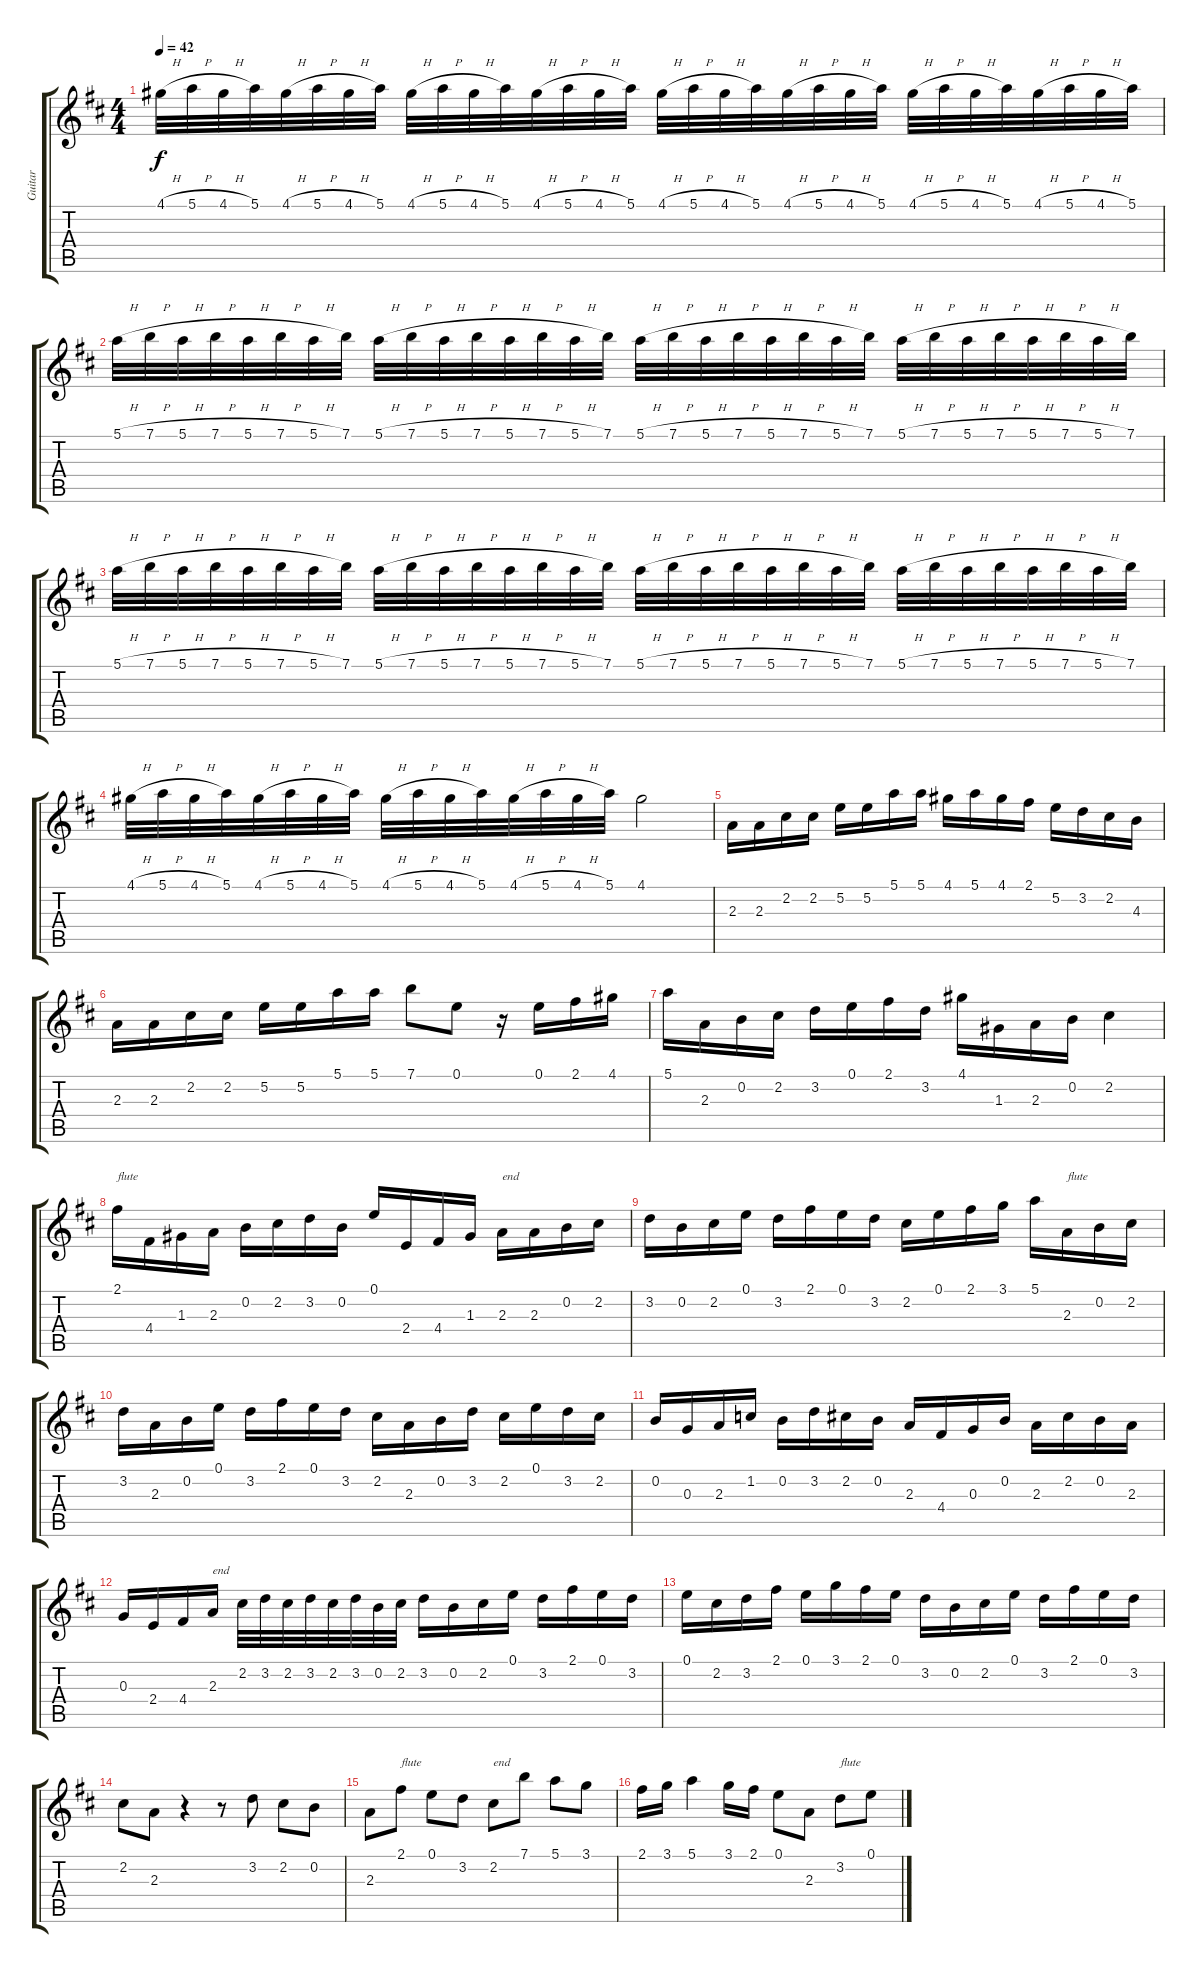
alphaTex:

\track ("Guitar" "Guitar") {instrument acousticguitarsteel}
\staff {score tabs}
\tuning (E4 B3 G3 D3 A2 E2) {hide}
\ts (4 4)
\tempo 42
\clef g2
\ks d
4.1{h}.32{dy f} 5.1{h}.32 4.1{h}.32 5.1.32 4.1{h}.32 5.1{h}.32 4.1{h}.32 5.1.32 4.1{h}.32 5.1{h}.32 4.1{h}.32 5.1.32 4.1{h}.32 5.1{h}.32 4.1{h}.32 5.1.32 4.1{h}.32 5.1{h}.32 4.1{h}.32 5.1.32 4.1{h}.32 5.1{h}.32 4.1{h}.32 5.1.32 4.1{h}.32 5.1{h}.32 4.1{h}.32 5.1.32 4.1{h}.32 5.1{h}.32 4.1{h}.32 5.1.32 |
5.1{h}.32 7.1{h}.32 5.1{h}.32 7.1{h}.32 5.1{h}.32 7.1{h}.32 5.1{h}.32 7.1.32 5.1{h}.32 7.1{h}.32 5.1{h}.32 7.1{h}.32 5.1{h}.32 7.1{h}.32 5.1{h}.32 7.1.32 5.1{h}.32 7.1{h}.32 5.1{h}.32 7.1{h}.32 5.1{h}.32 7.1{h}.32 5.1{h}.32 7.1.32 5.1{h}.32 7.1{h}.32 5.1{h}.32 7.1{h}.32 5.1{h}.32 7.1{h}.32 5.1{h}.32 7.1.32 |
5.1{h}.32 7.1{h}.32 5.1{h}.32 7.1{h}.32 5.1{h}.32 7.1{h}.32 5.1{h}.32 7.1.32 5.1{h}.32 7.1{h}.32 5.1{h}.32 7.1{h}.32 5.1{h}.32 7.1{h}.32 5.1{h}.32 7.1.32 5.1{h}.32 7.1{h}.32 5.1{h}.32 7.1{h}.32 5.1{h}.32 7.1{h}.32 5.1{h}.32 7.1.32 5.1{h}.32 7.1{h}.32 5.1{h}.32 7.1{h}.32 5.1{h}.32 7.1{h}.32 5.1{h}.32 7.1.32 |
4.1{h}.32 5.1{h}.32 4.1{h}.32 5.1.32 4.1{h}.32 5.1{h}.32 4.1{h}.32 5.1.32 4.1{h}.32 5.1{h}.32 4.1{h}.32 5.1.32 4.1{h}.32 5.1{h}.32 4.1{h}.32 5.1.32 4.1.2 |
2.3.16{volume 12} 2.3.16 2.2.16 2.2.16 5.2.16{volume 12} 5.2.16 5.1.16 5.1.16 4.1.16 5.1.16 4.1.16 2.1.16 5.2.16 3.2.16 2.2.16 4.3.16 |
2.3.16 2.3.16 2.2.16 2.2.16 5.2.16 5.2.16 5.1.16 5.1.16 7.1.8 0.1.8 r.16 0.1.16 2.1.16 4.1.16 |
5.1.16 2.3.16 0.2.16 2.2.16 3.2.16 0.1.16 2.1.16 3.2.16 4.1.16 1.3.16 2.3.16 0.2.16 2.2.4 |
2.1.16{txt "flute"} 4.4.16 1.3.16 2.3.16 0.2.16 2.2.16 3.2.16 0.2.16 0.1.16 2.4.16 4.4.16 1.3.16 2.3.16{txt "end"} 2.3.16 0.2.16 2.2.16 |
3.2.16 0.2.16 2.2.16 0.1.16 3.2.16 2.1.16 0.1.16 3.2.16 2.2.16 0.1.16 2.1.16 3.1.16 5.1.16 2.3.16{txt "flute"} 0.2.16 2.2.16 |
3.2.16 2.3.16 0.2.16 0.1.16 3.2.16 2.1.16 0.1.16 3.2.16 2.2.16 2.3.16 0.2.16 3.2.16 2.2.16 0.1.16 3.2.16 2.2.16 |
0.2.16 0.3.16 2.3.16 1.2.16 0.2.16 3.2.16 2.2.16 0.2.16 2.3.16 4.4.16 0.3.16 0.2.16 2.3.16 2.2.16 0.2.16 2.3.16 |
0.3.16 2.4.16 4.4.16 2.3.16{txt "end"} 2.2.32 3.2.32 2.2.32 3.2.32 2.2.32 3.2.32 0.2.32 2.2.32 3.2.16 0.2.16 2.2.16 0.1.16 3.2.16 2.1.16 0.1.16 3.2.16 |
0.1.16 2.2.16 3.2.16 2.1.16 0.1.16 3.1.16 2.1.16 0.1.16 3.2.16 0.2.16 2.2.16 0.1.16 3.2.16 2.1.16 0.1.16 3.2.16 |
2.2.8 2.3.8 r.4 r.8 3.2.8 2.2.8 0.2.8 |
2.3.8 2.1.8{txt "flute"} 0.1.8 3.2.8 2.2.8{txt "end"} 7.1.8 5.1.8 3.1.8 |
2.1.16 3.1.16 5.1.4 3.1.16 2.1.16 0.1.8 2.3.8 3.2.8{txt "flute"} 0.1.8
